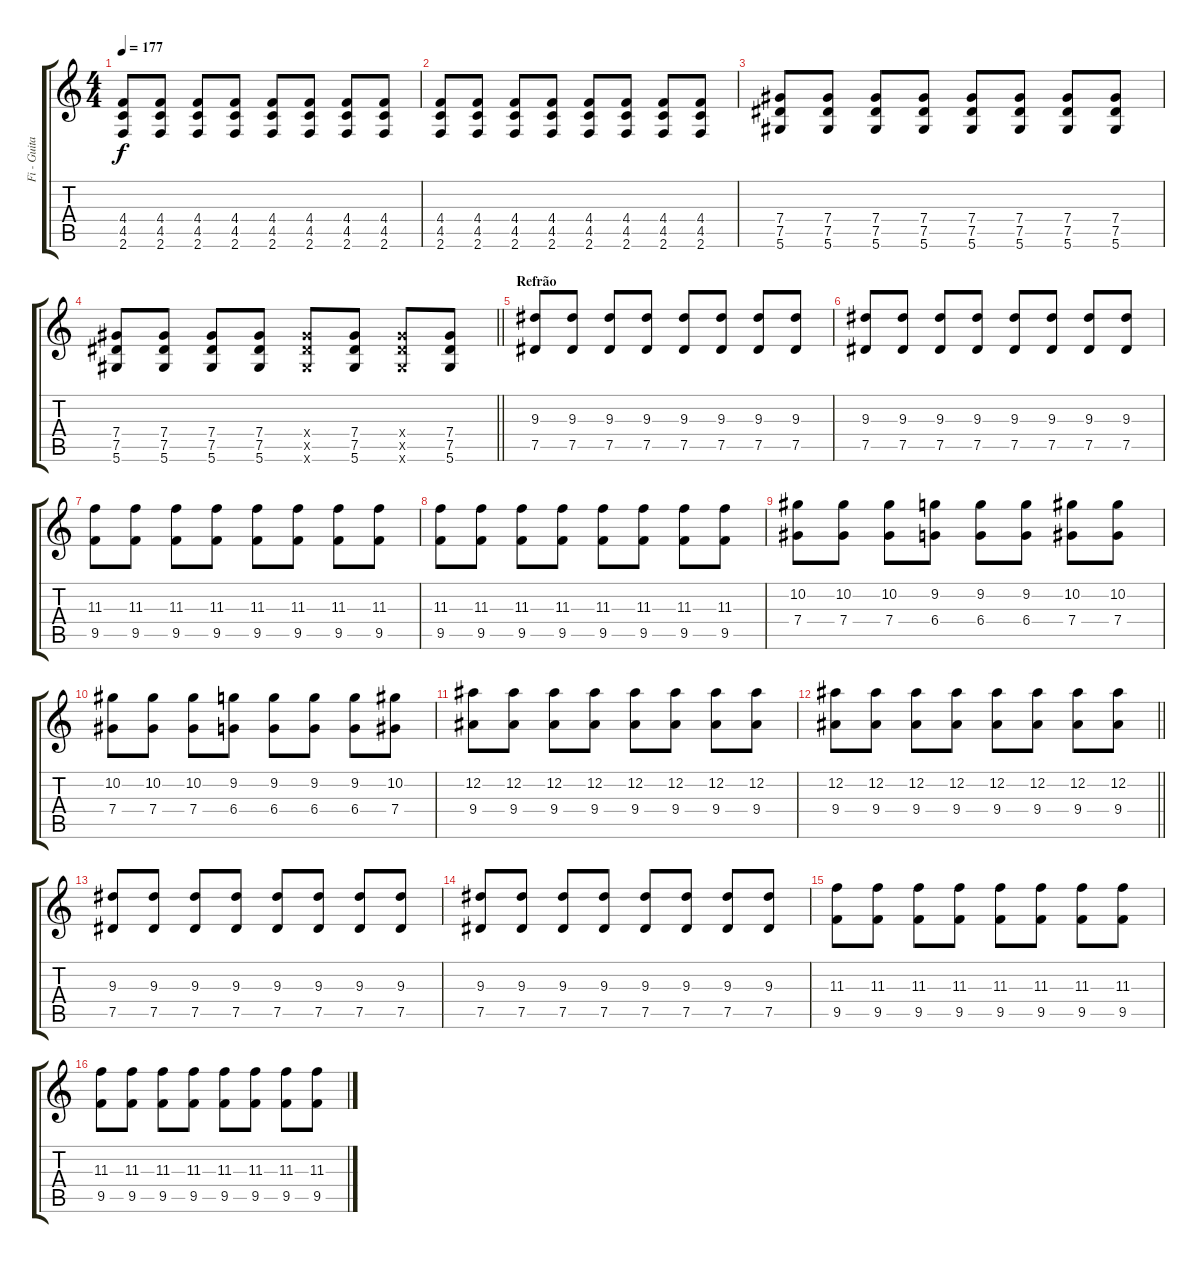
\track ("Fi - Guitarra" "Fi - Guita") {instrument distortionguitar}
\staff {score tabs}
\tuning (Eb4 Bb3 Gb3 Db3 Ab2 Eb2) {hide}
\ts (4 4)
\tempo 177
\clef g2
\ks c
(4.4 4.5 2.6).8{dy f} (4.4 4.5 2.6).8 (4.4 4.5 2.6).8 (4.4 4.5 2.6).8 (4.4 4.5 2.6).8 (4.4 4.5 2.6).8 (4.4 4.5 2.6).8 (4.4 4.5 2.6).8 |
(4.4 4.5 2.6).8 (4.4 4.5 2.6).8 (4.4 4.5 2.6).8 (4.4 4.5 2.6).8 (4.4 4.5 2.6).8 (4.4 4.5 2.6).8 (4.4 4.5 2.6).8 (4.4 4.5 2.6).8 |
(7.4 7.5 5.6).8 (7.4 7.5 5.6).8 (7.4 7.5 5.6).8 (7.4 7.5 5.6).8 (7.4 7.5 5.6).8 (7.4 7.5 5.6).8 (7.4 7.5 5.6).8 (7.4 7.5 5.6).8 |
\barLineRight lightlight
(7.4 7.5 5.6).8 (7.4 7.5 5.6).8 (7.4 7.5 5.6).8 (7.4 7.5 5.6).8 (7.4{x} 7.5{x} 5.6{x}).8 (7.4 7.5 5.6).8 (7.4{x} 7.5{x} 5.6{x}).8 (7.4 7.5 5.6).8 |
\section ("" "Refrão")
(9.3 7.5).8 (9.3 7.5).8 (9.3 7.5).8 (9.3 7.5).8 (9.3 7.5).8 (9.3 7.5).8 (9.3 7.5).8 (9.3 7.5).8 |
(9.3 7.5).8 (9.3 7.5).8 (9.3 7.5).8 (9.3 7.5).8 (9.3 7.5).8 (9.3 7.5).8 (9.3 7.5).8 (9.3 7.5).8 |
(11.3 9.5).8 (11.3 9.5).8 (11.3 9.5).8 (11.3 9.5).8 (11.3 9.5).8 (11.3 9.5).8 (11.3 9.5).8 (11.3 9.5).8 |
(11.3 9.5).8 (11.3 9.5).8 (11.3 9.5).8 (11.3 9.5).8 (11.3 9.5).8 (11.3 9.5).8 (11.3 9.5).8 (11.3 9.5).8 |
(10.2 7.4).8 (10.2 7.4).8 (10.2 7.4).8 (9.2 6.4).8 (9.2 6.4).8 (9.2 6.4).8 (10.2 7.4).8 (10.2 7.4).8 |
(10.2 7.4).8 (10.2 7.4).8 (10.2 7.4).8 (9.2 6.4).8 (9.2 6.4).8 (9.2 6.4).8 (9.2 6.4).8 (10.2 7.4).8 |
(12.2 9.4).8 (12.2 9.4).8 (12.2 9.4).8 (12.2 9.4).8 (12.2 9.4).8 (12.2 9.4).8 (12.2 9.4).8 (12.2 9.4).8 |
\barLineRight lightlight
(12.2 9.4).8 (12.2 9.4).8 (12.2 9.4).8 (12.2 9.4).8 (12.2 9.4).8 (12.2 9.4).8 (12.2 9.4).8 (12.2 9.4).8 |
(9.3 7.5).8 (9.3 7.5).8 (9.3 7.5).8 (9.3 7.5).8 (9.3 7.5).8 (9.3 7.5).8 (9.3 7.5).8 (9.3 7.5).8 |
(9.3 7.5).8 (9.3 7.5).8 (9.3 7.5).8 (9.3 7.5).8 (9.3 7.5).8 (9.3 7.5).8 (9.3 7.5).8 (9.3 7.5).8 |
(11.3 9.5).8 (11.3 9.5).8 (11.3 9.5).8 (11.3 9.5).8 (11.3 9.5).8 (11.3 9.5).8 (11.3 9.5).8 (11.3 9.5).8 |
(11.3 9.5).8 (11.3 9.5).8 (11.3 9.5).8 (11.3 9.5).8 (11.3 9.5).8 (11.3 9.5).8 (11.3 9.5).8 (11.3 9.5).8
